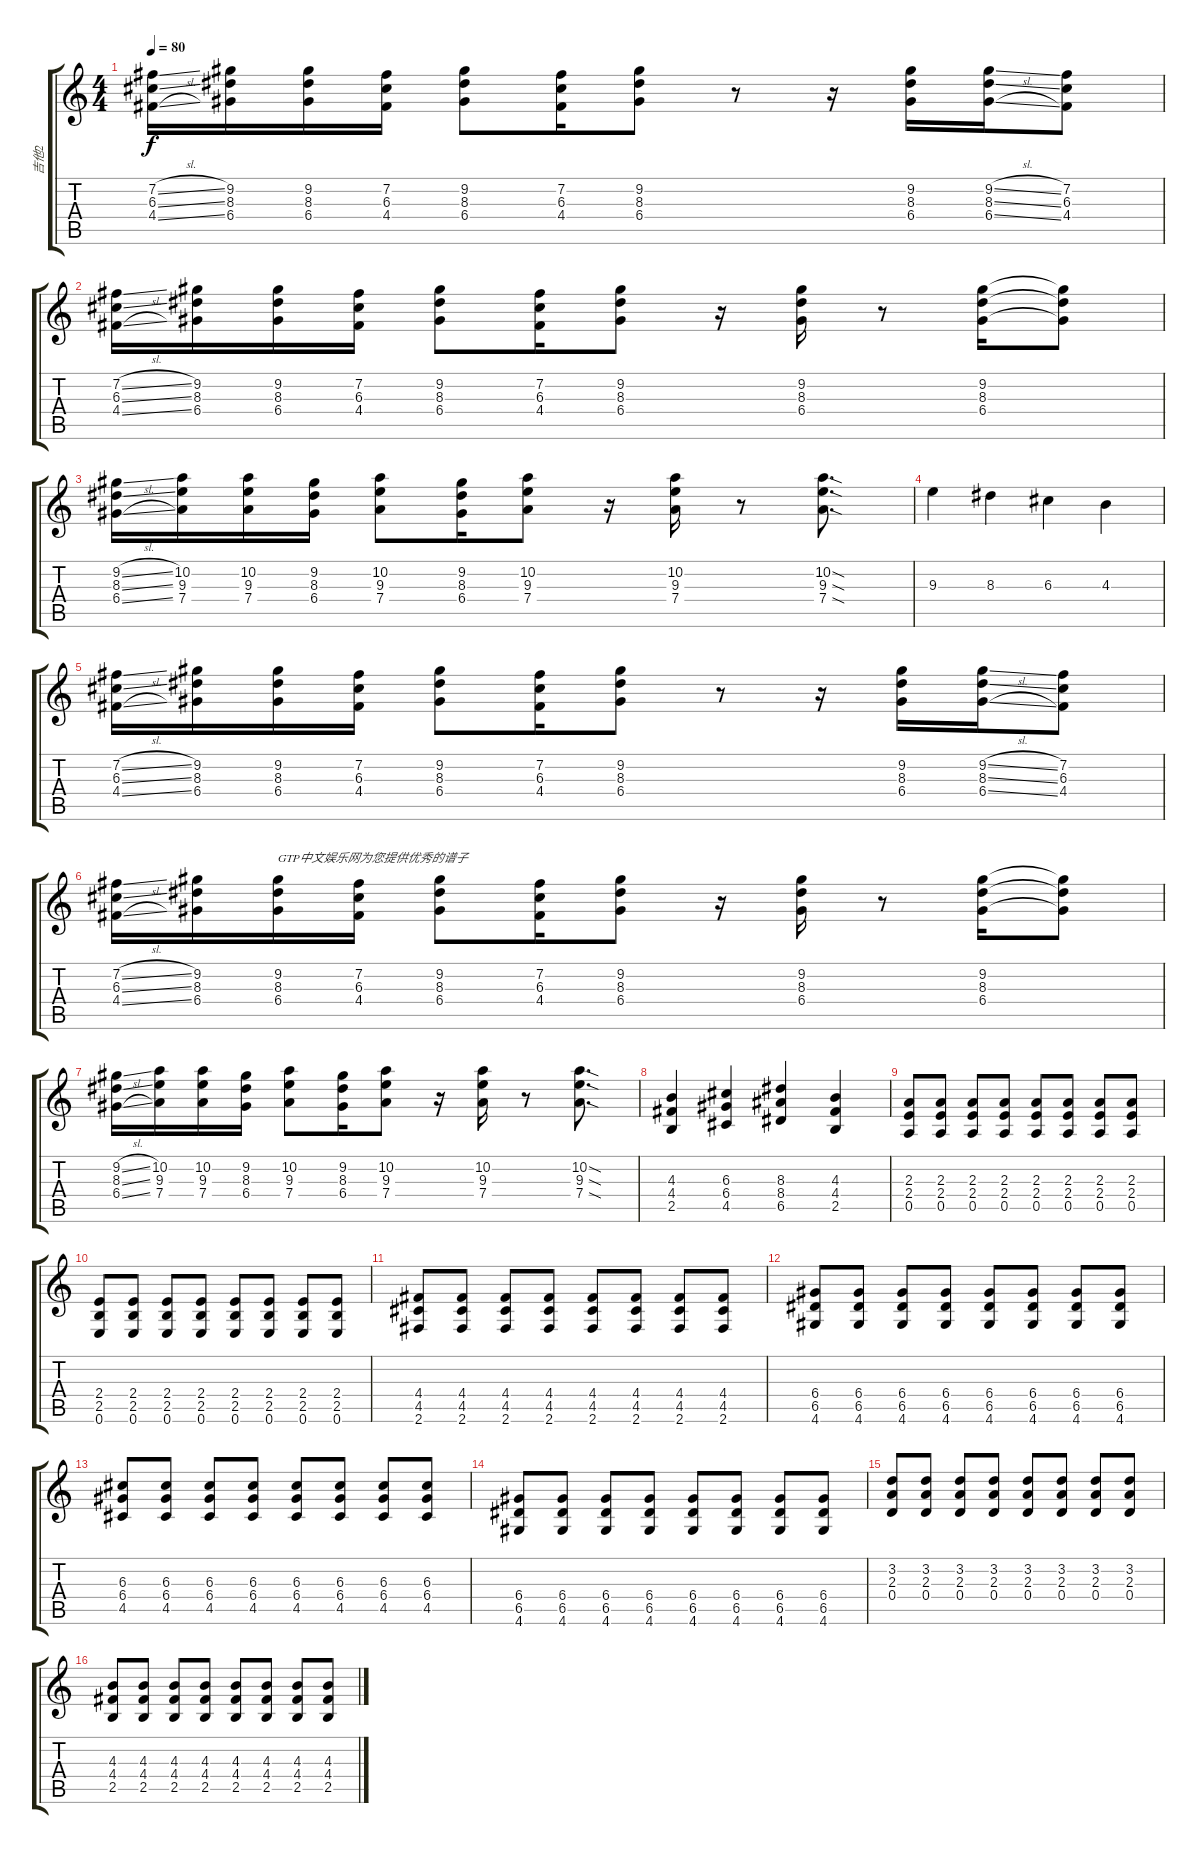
\track ("吉他2" "吉他2") {instrument overdrivenguitar}
\staff {score tabs}
\tuning (E4 B3 G3 D3 A2 E2) {hide}
\ts (4 4)
\tempo 80
\clef g2
\ks c
(7.2{sl} 6.3{sl} 4.4{sl}).16{dy f volume 13} (9.2 8.3 6.4).16 (9.2 8.3 6.4).16 (7.2 6.3 4.4).16 (9.2 8.3 6.4).8 (7.2 6.3 4.4).16 (9.2 8.3 6.4).8 r.8 r.16 (9.2 8.3 6.4).16 (9.2{sl} 8.3{sl} 6.4{sl}).16 (7.2 6.3 4.4).8 |
(7.2{sl} 6.3{sl} 4.4{sl}).16 (9.2 8.3 6.4).16 (9.2 8.3 6.4).16 (7.2 6.3 4.4).16 (9.2 8.3 6.4).8 (7.2 6.3 4.4).16 (9.2 8.3 6.4).8 r.16 (9.2 8.3 6.4).16 r.8 (9.2 8.3 6.4).16 (9.2{t} 8.3{t} 6.4{t}).8 |
(9.2{sl} 8.3{sl} 6.4{sl}).16 (10.2 9.3 7.4).16 (10.2 9.3 7.4).16 (9.2 8.3 6.4).16 (10.2 9.3 7.4).8 (9.2 8.3 6.4).16 (10.2 9.3 7.4).8 r.16 (10.2 9.3 7.4).16 r.8 (10.2{sod} 9.3{sod} 7.4{sod}).8{d} |
9.3.4 8.3.4 6.3.4 4.3.4 |
(7.2{sl} 6.3{sl} 4.4{sl}).16 (9.2 8.3 6.4).16 (9.2 8.3 6.4).16 (7.2 6.3 4.4).16 (9.2 8.3 6.4).8 (7.2 6.3 4.4).16 (9.2 8.3 6.4).8 r.8 r.16 (9.2 8.3 6.4).16 (9.2{sl} 8.3{sl} 6.4{sl}).16 (7.2 6.3 4.4).8 |
(7.2{sl} 6.3{sl} 4.4{sl}).16 (9.2 8.3 6.4).16 (9.2 8.3 6.4).16{txt "GTP中文娱乐网为您提供优秀的谱子"} (7.2 6.3 4.4).16 (9.2 8.3 6.4).8 (7.2 6.3 4.4).16 (9.2 8.3 6.4).8 r.16 (9.2 8.3 6.4).16 r.8 (9.2 8.3 6.4).16 (9.2{t} 8.3{t} 6.4{t}).8 |
(9.2{sl} 8.3{sl} 6.4{sl}).16 (10.2 9.3 7.4).16 (10.2 9.3 7.4).16 (9.2 8.3 6.4).16 (10.2 9.3 7.4).8 (9.2 8.3 6.4).16 (10.2 9.3 7.4).8 r.16 (10.2 9.3 7.4).16 r.8 (10.2{sod} 9.3{sod} 7.4{sod}).8{d} |
(4.3 4.4 2.5).4 (6.3 6.4 4.5).4 (8.3 8.4 6.5).4 (4.3 4.4 2.5).4 |
(2.3 2.4 0.5).8 (2.3 2.4 0.5).8 (2.3 2.4 0.5).8 (2.3 2.4 0.5).8 (2.3 2.4 0.5).8 (2.3 2.4 0.5).8 (2.3 2.4 0.5).8 (2.3 2.4 0.5).8 |
(2.4 2.5 0.6).8 (2.4 2.5 0.6).8 (2.4 2.5 0.6).8 (2.4 2.5 0.6).8 (2.4 2.5 0.6).8 (2.4 2.5 0.6).8 (2.4 2.5 0.6).8 (2.4 2.5 0.6).8 |
(4.4 4.5 2.6).8 (4.4 4.5 2.6).8 (4.4 4.5 2.6).8 (4.4 4.5 2.6).8 (4.4 4.5 2.6).8 (4.4 4.5 2.6).8 (4.4 4.5 2.6).8 (4.4 4.5 2.6).8 |
(6.4 6.5 4.6).8 (6.4 6.5 4.6).8 (6.4 6.5 4.6).8 (6.4 6.5 4.6).8 (6.4 6.5 4.6).8 (6.4 6.5 4.6).8 (6.4 6.5 4.6).8 (6.4 6.5 4.6).8 |
(6.3 6.4 4.5).8 (6.3 6.4 4.5).8 (6.3 6.4 4.5).8 (6.3 6.4 4.5).8 (6.3 6.4 4.5).8 (6.3 6.4 4.5).8 (6.3 6.4 4.5).8 (6.3 6.4 4.5).8 |
(6.4 6.5 4.6).8 (6.4 6.5 4.6).8 (6.4 6.5 4.6).8 (6.4 6.5 4.6).8 (6.4 6.5 4.6).8 (6.4 6.5 4.6).8 (6.4 6.5 4.6).8 (6.4 6.5 4.6).8 |
(3.2 2.3 0.4).8 (3.2 2.3 0.4).8 (3.2 2.3 0.4).8 (3.2 2.3 0.4).8 (3.2 2.3 0.4).8 (3.2 2.3 0.4).8 (3.2 2.3 0.4).8 (3.2 2.3 0.4).8 |
(4.3 4.4 2.5).8 (4.3 4.4 2.5).8 (4.3 4.4 2.5).8 (4.3 4.4 2.5).8 (4.3 4.4 2.5).8 (4.3 4.4 2.5).8 (4.3 4.4 2.5).8 (4.3 4.4 2.5).8
